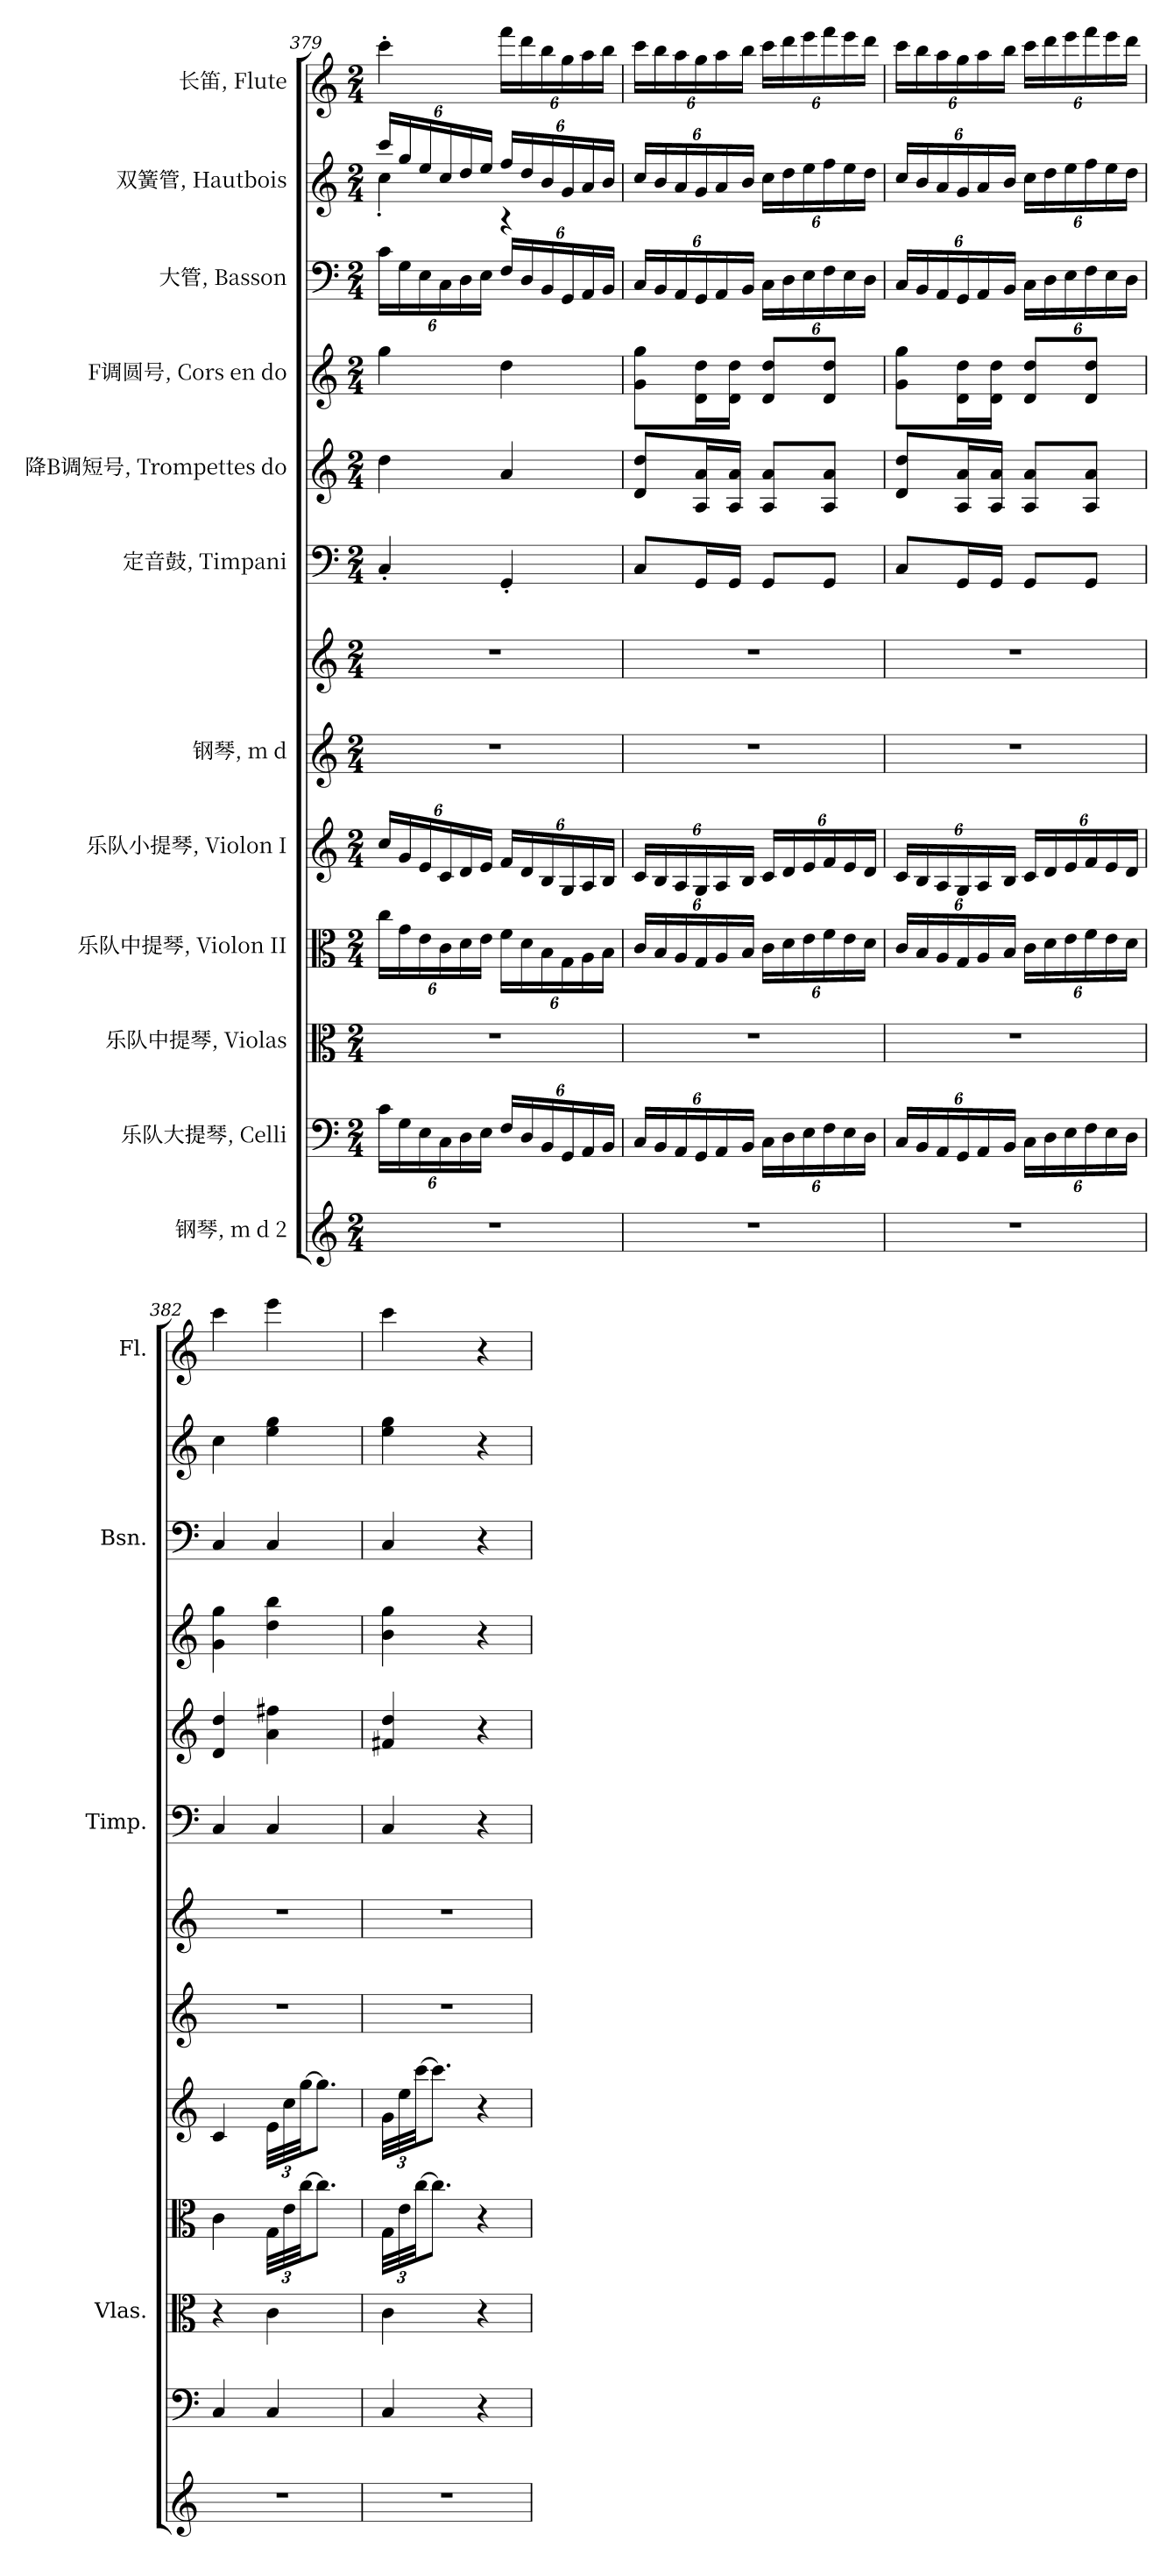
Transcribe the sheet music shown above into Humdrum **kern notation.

**kern	**kern	**kern	**kern	**kern	**kern	**kern	**kern	**kern	**kern	**kern	**kern	**kern
*part12	*part11	*part10	*part9	*part8	*part7	*part7	*part6	*part5	*part4	*part3	*part2	*part1
*staff13	*staff12	*staff11	*staff10	*staff9	*staff8	*staff7	*staff6	*staff5	*staff4	*staff3	*staff2	*staff1
*I"钢琴, m d 2	*I"乐队大提琴, Celli	*I"乐队中提琴, Violas	*I"乐队中提琴, Violon II	*I"乐队小提琴, Violon I	*I"钢琴, m d	*	*I"定音鼓, Timpani	*I"降B调短号, Trompettes do	*I"F调圆号, Cors en do	*I"大管, Basson	*I"双簧管, Hautbois	*I"长笛, Flute
*	*	*I'Vlas.	*	*	*	*	*I'Timp.	*	*	*I'Bsn.	*	*I'Fl.
!!LO:PB:g=z
*clefG2	*clefF4	*clefC3	*clefC3	*clefG2	*clefG2	*clefG2	*clefF4	*clefG2	*clefG2	*clefF4	*clefG2	*clefG2
*	*	*	*	*	*	*	*	*ITrd1c2	*ITrd4c7	*	*	*
*k[]	*k[]	*k[]	*k[]	*k[]	*k[]	*k[]	*k[]	*k[b-e-]	*k[b-]	*k[]	*k[]	*k[]
*M2/4	*M2/4	*M2/4	*M2/4	*M2/4	*M2/4	*M2/4	*M2/4	*M2/4	*M2/4	*M2/4	*M2/4	*M2/4
*	*Xbrackettup	*	*Xbrackettup	*Xbrackettup	*	*	*	*	*	*Xbrackettup	*Xbrackettup	*
=379	=379	=379	=379	=379	=379	=379	=379	=379	=379	=379	=379	=379
*	*	*	*	*	*	*	*	*	*	*	*^	*
2r	24c\LL	2r	24cc\LL	24cc/LL	2r	2r	4C'/	4cc\	4cc\	24c\LL	24ccc/LL	4cc'\	4ccc'\
.	24G\	.	24g\	24g/	.	.	.	.	.	24G\	24gg/	.	.
.	24E\	.	24e\	24e/	.	.	.	.	.	24E\	24ee/	.	.
.	24C\	.	24c\	24c/	.	.	.	.	.	24C\	24cc/	.	.
.	24D\	.	24d\	24d/	.	.	.	.	.	24D\	24dd/	.	.
.	24E\JJ	.	24e\JJ	24e/JJ	.	.	.	.	.	24E\JJ	24ee/JJ	.	.
*	*	*	*	*	*	*	*	*	*	*	*	*	*Xbrackettup
.	24F/LL	.	24f\LL	24f/LL	.	.	4GG'/	4g/	4g\	24F/LL	24ff/LL	4r	24fff\LL
.	24D/	.	24d\	24d/	.	.	.	.	.	24D/	24dd/	.	24ddd\
.	24BB/	.	24B\	24B/	.	.	.	.	.	24BB/	24b/	.	24bb\
.	24GG/	.	24G\	24G/	.	.	.	.	.	24GG/	24g/	.	24gg\
.	24AA/	.	24A\	24A/	.	.	.	.	.	24AA/	24a/	.	24aa\
.	24BB/JJ	.	24B\JJ	24B/JJ	.	.	.	.	.	24BB/JJ	24b/JJ	.	24bb\JJ
*	*	*	*	*	*	*	*	*	*	*	*v	*v	*
=380	=380	=380	=380	=380	=380	=380	=380	=380	=380	=380	=380	=380
2r	24C/LL	2r	24c/LL	24c/LL	2r	2r	8C/L	8c/ 8cc/L	8c\ 8cc\L	24C/LL	24cc/LL	24ccc\LL
.	24BB/	.	24B/	24B/	.	.	.	.	.	24BB/	24b/	24bb\
.	24AA/	.	24A/	24A/	.	.	.	.	.	24AA/	24a/	24aa\
.	24GG/	.	24G/	24G/	.	.	16GG/L	16G/ 16g/L	16G\ 16g\L	24GG/	24g/	24gg\
.	24AA/	.	24A/	24A/	.	.	.	.	.	24AA/	24a/	24aa\
.	.	.	.	.	.	.	16GG/JJ	16G/ 16g/JJ	16G\ 16g\JJ	.	.	.
.	24BB/JJ	.	24B/JJ	24B/JJ	.	.	.	.	.	24BB/JJ	24b/JJ	24bb\JJ
.	24C\LL	.	24c\LL	24c/LL	.	.	8GG/L	8G/ 8g/L	8G/ 8g/L	24C\LL	24cc\LL	24ccc\LL
.	24D\	.	24d\	24d/	.	.	.	.	.	24D\	24dd\	24ddd\
.	24E\	.	24e\	24e/	.	.	.	.	.	24E\	24ee\	24eee\
.	24F\	.	24f\	24f/	.	.	8GG/J	8G/ 8g/J	8G/ 8g/J	24F\	24ff\	24fff\
.	24E\	.	24e\	24e/	.	.	.	.	.	24E\	24ee\	24eee\
.	24D\JJ	.	24d\JJ	24d/JJ	.	.	.	.	.	24D\JJ	24dd\JJ	24ddd\JJ
!!LO:PB:g=z
=381	=381	=381	=381	=381	=381	=381	=381	=381	=381	=381	=381	=381
2r	24C/LL	2r	24c/LL	24c/LL	2r	2r	8C/L	8c/ 8cc/L	8c\ 8cc\L	24C/LL	24cc/LL	24ccc\LL
.	24BB/	.	24B/	24B/	.	.	.	.	.	24BB/	24b/	24bb\
.	24AA/	.	24A/	24A/	.	.	.	.	.	24AA/	24a/	24aa\
.	24GG/	.	24G/	24G/	.	.	16GG/L	16G/ 16g/L	16G\ 16g\L	24GG/	24g/	24gg\
.	24AA/	.	24A/	24A/	.	.	.	.	.	24AA/	24a/	24aa\
.	.	.	.	.	.	.	16GG/JJ	16G/ 16g/JJ	16G\ 16g\JJ	.	.	.
.	24BB/JJ	.	24B/JJ	24B/JJ	.	.	.	.	.	24BB/JJ	24b/JJ	24bb\JJ
.	24C\LL	.	24c\LL	24c/LL	.	.	8GG/L	8G/ 8g/L	8G/ 8g/L	24C\LL	24cc\LL	24ccc\LL
.	24D\	.	24d\	24d/	.	.	.	.	.	24D\	24dd\	24ddd\
.	24E\	.	24e\	24e/	.	.	.	.	.	24E\	24ee\	24eee\
.	24F\	.	24f\	24f/	.	.	8GG/J	8G/ 8g/J	8G/ 8g/J	24F\	24ff\	24fff\
.	24E\	.	24e\	24e/	.	.	.	.	.	24E\	24ee\	24eee\
.	24D\JJ	.	24d\JJ	24d/JJ	.	.	.	.	.	24D\JJ	24dd\JJ	24ddd\JJ
=382	=382	=382	=382	=382	=382	=382	=382	=382	=382	=382	=382	=382
2r	4C/	4r	4c\	4c/	2r	2r	4C/	4c/ 4cc/	4c\ 4cc\	4C/	4cc\	4ccc\
*	*	*	*	*	*	*	*	*	*	*	*	*MM75
.	4C/	4c\	48G\LLL	48e\LLL	.	.	4C/	4g\ 4een\	4g\ 4ee\	4C/	4ee\ 4gg\	4eee\
.	.	.	48e\	48cc\	.	.	.	.	.	.	.	.
.	.	.	[48cc\JJ	[48gg\JJ	.	.	.	.	.	.	.	.
.	.	.	8.cc\J]	8.gg\J]	.	.	.	.	.	.	.	.
=383	=383	=383	=383	=383	=383	=383	=383	=383	=383	=383	=383	=383
2r	4C/	4c\	48G\LLL	48g\LLL	2r	2r	4C/	4en/ 4cc/	4e\ 4cc\	4C/	4ee\ 4gg\	4ccc\
.	.	.	48e\	48ee\	.	.	.	.	.	.	.	.
.	.	.	[48cc\JJ	[48ccc\JJ	.	.	.	.	.	.	.	.
.	.	.	8.cc\J]	8.ccc\J]	.	.	.	.	.	.	.	.
.	4r	4r	4r	4r	.	.	4r	4r	4r	4r	4r	4r
=	=	=	=	=	=	=	=	=	=	=	=	=
*-	*-	*-	*-	*-	*-	*-	*-	*-	*-	*-	*-	*-
